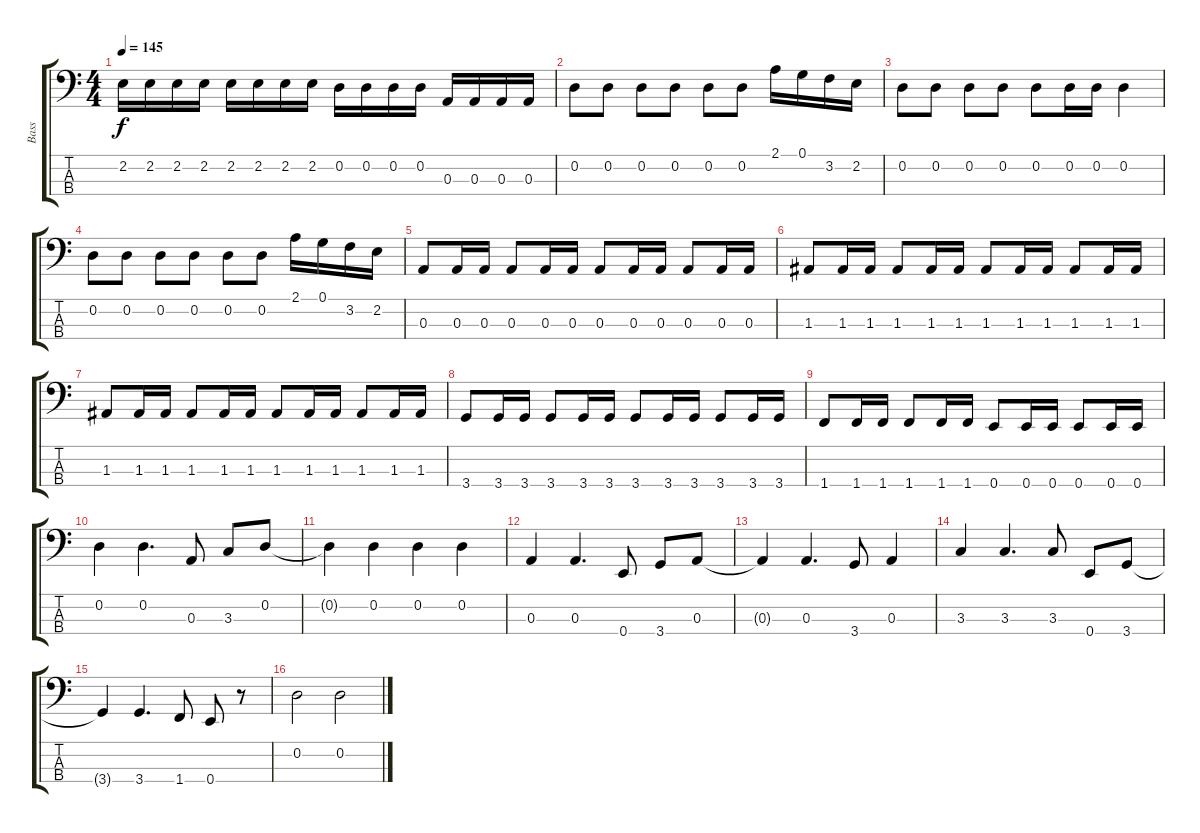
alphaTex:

\track ("Bass" "Bass") {instrument electricbasspick}
\staff {score tabs}
\tuning (G2 D2 A1 E1) {hide}
\ts (4 4)
\tempo 145
\clef f4
\ks c
2.2.16{dy f} 2.2.16 2.2.16 2.2.16 2.2.16 2.2.16 2.2.16 2.2.16 0.2.16 0.2.16 0.2.16 0.2.16 0.3.16 0.3.16 0.3.16 0.3.16 |
0.2.8 0.2.8 0.2.8 0.2.8 0.2.8 0.2.8 2.1.16 0.1.16 3.2.16 2.2.16 |
0.2.8 0.2.8 0.2.8 0.2.8 0.2.8 0.2.16 0.2.16 0.2.4 |
0.2.8 0.2.8 0.2.8 0.2.8 0.2.8 0.2.8 2.1.16 0.1.16 3.2.16 2.2.16 |
0.3.8 0.3.16 0.3.16 0.3.8 0.3.16 0.3.16 0.3.8 0.3.16 0.3.16 0.3.8 0.3.16 0.3.16 |
1.3.8 1.3.16 1.3.16 1.3.8 1.3.16 1.3.16 1.3.8 1.3.16 1.3.16 1.3.8 1.3.16 1.3.16 |
1.3.8 1.3.16 1.3.16 1.3.8 1.3.16 1.3.16 1.3.8 1.3.16 1.3.16 1.3.8 1.3.16 1.3.16 |
3.4.8 3.4.16 3.4.16 3.4.8 3.4.16 3.4.16 3.4.8 3.4.16 3.4.16 3.4.8 3.4.16 3.4.16 |
1.4.8 1.4.16 1.4.16 1.4.8 1.4.16 1.4.16 0.4.8 0.4.16 0.4.16 0.4.8 0.4.16 0.4.16 |
0.2.4 0.2.4{d} 0.3.8 3.3.8 0.2.8 |
0.2{t}.4 0.2.4 0.2.4 0.2.4 |
0.3.4 0.3.4{d} 0.4.8 3.4.8 0.3.8 |
0.3{t}.4 0.3.4{d} 3.4.8 0.3.4 |
3.3.4 3.3.4{d} 3.3.8 0.4.8 3.4.8 |
3.4{t}.4 3.4.4{d} 1.4.8 0.4.8 r.8 |
0.2.2 0.2.2
